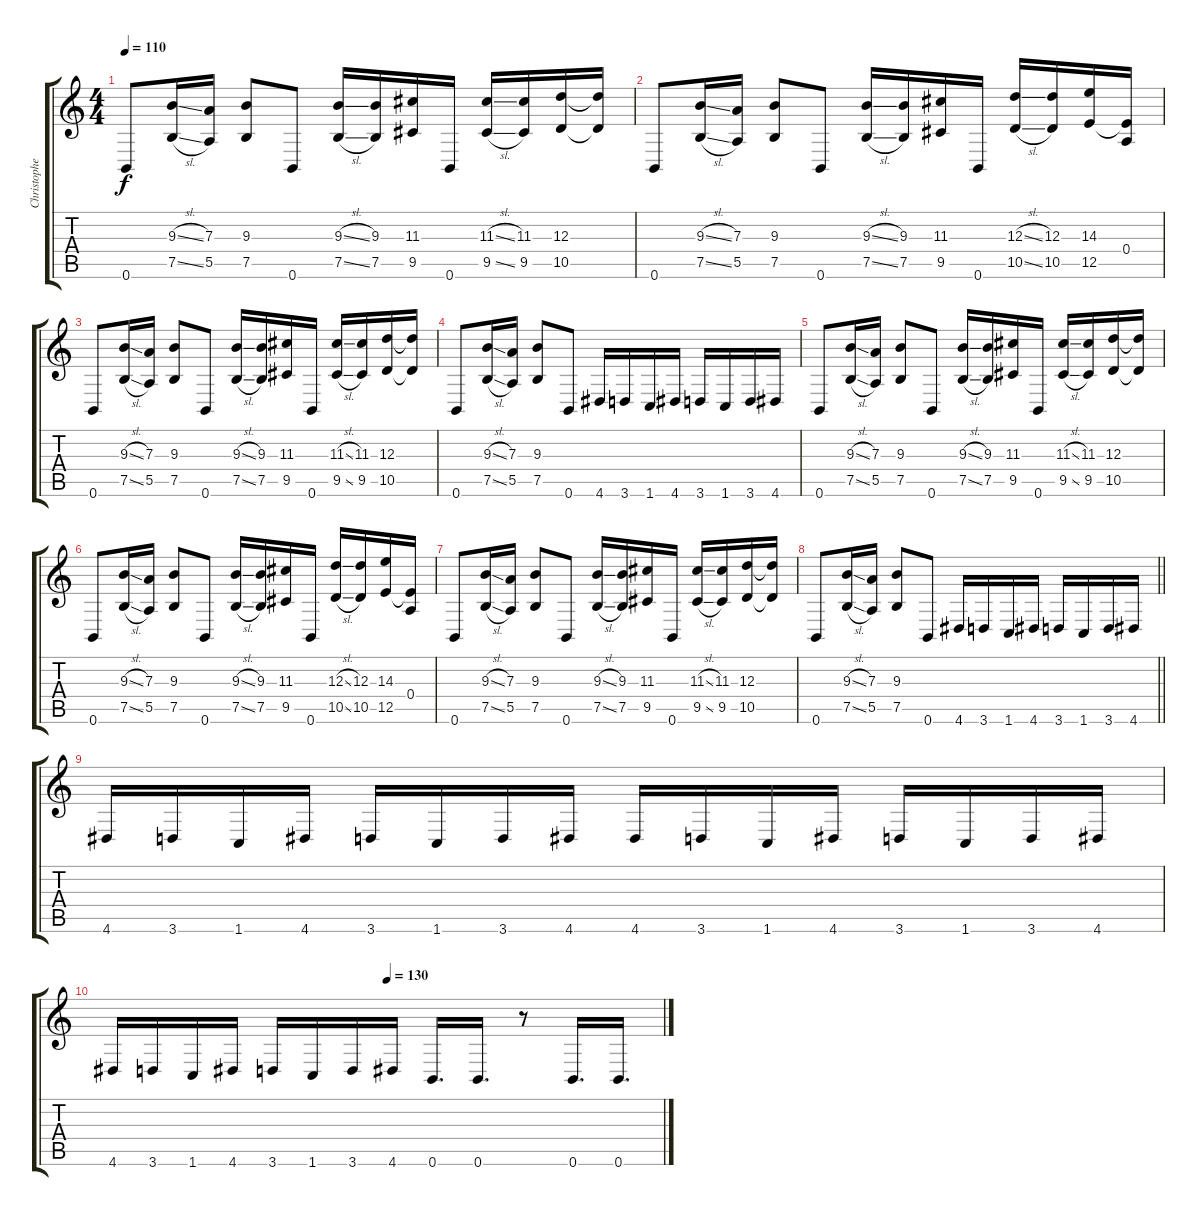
\track ("Christopher Amott" "Christophe") {instrument distortionguitar}
\staff {score tabs}
\tuning (B3 Gb3 D3 A2 E2 B1) {hide}
\ts (4 4)
\tempo 110
\clef g2
\ks c
0.6.8{dy f} (9.3{sl} 7.5{sl}).16 (7.3 5.5).16 (9.3 7.5).8 0.6.8 (9.3{sl} 7.5{sl}).16 (9.3 7.5).16 (11.3 9.5).16 0.6.16 (11.3{sl} 9.5{sl}).16 (11.3 9.5).16 (12.3 10.5).16 (12.3{t} 10.5{t}).16 |
0.6.8 (9.3{sl} 7.5{sl}).16 (7.3 5.5).16 (9.3 7.5).8 0.6.8 (9.3{sl} 7.5{sl}).16 (9.3 7.5).16 (11.3 9.5).16 0.6.16 (12.3{sl} 10.5{sl}).16 (12.3 10.5).16 (14.3 12.5).16 (0.4 12.5{t}).16 |
0.6.8 (9.3{sl} 7.5{sl}).16 (7.3 5.5).16 (9.3 7.5).8 0.6.8 (9.3{sl} 7.5{sl}).16 (9.3 7.5).16 (11.3 9.5).16 0.6.16 (11.3{sl} 9.5{sl}).16 (11.3 9.5).16 (12.3 10.5).16 (12.3{t} 10.5{t}).16 |
0.6.8 (9.3{sl} 7.5{sl}).16 (7.3 5.5).16 (9.3 7.5).8 0.6.8 4.6.16 3.6.16 1.6.16 4.6.16 3.6.16 1.6.16 3.6.16 4.6.16 |
0.6.8 (9.3{sl} 7.5{sl}).16 (7.3 5.5).16 (9.3 7.5).8 0.6.8 (9.3{sl} 7.5{sl}).16 (9.3 7.5).16 (11.3 9.5).16 0.6.16 (11.3{sl} 9.5{sl}).16 (11.3 9.5).16 (12.3 10.5).16 (12.3{t} 10.5{t}).16 |
0.6.8 (9.3{sl} 7.5{sl}).16 (7.3 5.5).16 (9.3 7.5).8 0.6.8 (9.3{sl} 7.5{sl}).16 (9.3 7.5).16 (11.3 9.5).16 0.6.16 (12.3{sl} 10.5{sl}).16 (12.3 10.5).16 (14.3 12.5).16 (0.4 12.5{t}).16 |
0.6.8 (9.3{sl} 7.5{sl}).16 (7.3 5.5).16 (9.3 7.5).8 0.6.8 (9.3{sl} 7.5{sl}).16 (9.3 7.5).16 (11.3 9.5).16 0.6.16 (11.3{sl} 9.5{sl}).16 (11.3 9.5).16 (12.3 10.5).16 (12.3{t} 10.5{t}).16 |
\barLineRight lightlight
0.6.8 (9.3{sl} 7.5{sl}).16 (7.3 5.5).16 (9.3 7.5).8 0.6.8 4.6.16 3.6.16 1.6.16 4.6.16 3.6.16 1.6.16 3.6.16 4.6.16 |
4.6.16 3.6.16 1.6.16 4.6.16 3.6.16 1.6.16 3.6.16 4.6.16 4.6.16 3.6.16 1.6.16 4.6.16 3.6.16 1.6.16 3.6.16 4.6.16 |
\tempo (130 0.5)
4.6.16 3.6.16 1.6.16 4.6.16 3.6.16 1.6.16 3.6.16 4.6.16 0.6.16{d} 0.6.16{d} r.8 0.6.16{d} 0.6.16{d}
